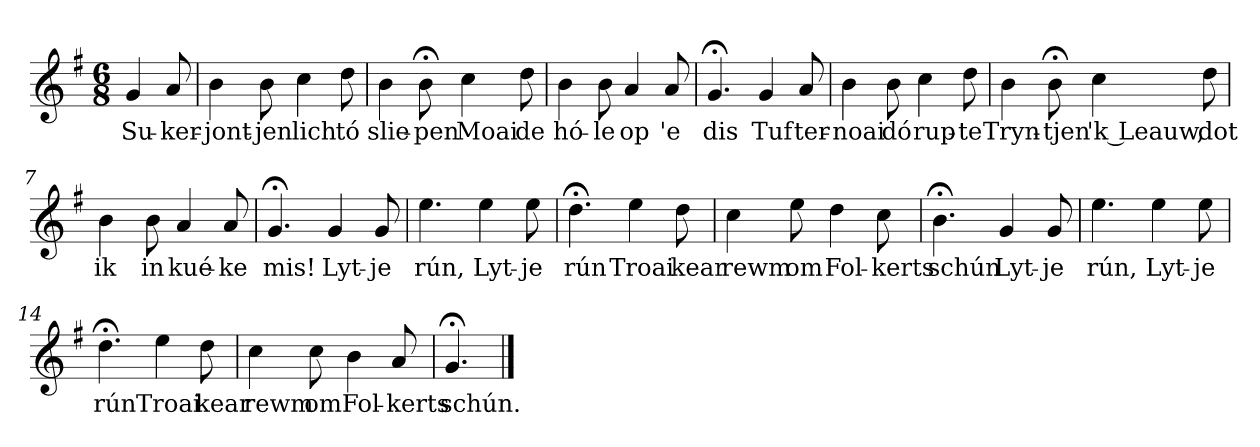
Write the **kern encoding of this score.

**kern	**text
*part1	*part1
*staff1	*staff1
*k[f#]	*
*G:	*
*M6/8	*
*MM120	*
=	=
4g	Su-
8a	-ker-
=1	=1
4b	-jont-
8b	-jen
4cc	lich
8dd	tó
=2	=2
4b	slie-
8b;<	-pen
4cc	Moai
8dd	de
=3	=3
4b	hó-
8b	-le
4a	op
8a	'e
=4	=4
4.g;<	dis
4g	Tuf
8a	ter-
=5	=5
4b	-noai
8b	dó
4cc	rup-
8dd	-te
=6	=6
4b	Tryn-
8b;<	-tjen
4cc	'k Leauw,
8dd	dot
=7	=7
4b	ik
8b	in
4a	kué-
8a	-ke
=8	=8
4.g;<	mis!
4g	Lyt-
8g	-je
=9	=9
4.ee	rún,
4ee	Lyt-
8ee	-je
=10	=10
4.dd;<	rún
4ee	Troai
8dd	kear
=11	=11
4cc	rewm
8ee	om
4dd	Fol-
8cc	-kerts
=12	=12
4.b;<	schún
4g	Lyt-
8g	-je
=13	=13
4.ee	rún,
4ee	Lyt-
8ee	-je
=14	=14
4.dd;<	rún
4ee	Troai
8dd	kear
=15	=15
4cc	rewm
8cc	om
4b	Fol-
8a	-kerts
=16	=16
4.g;<	schún.
==	==
*-	*-
